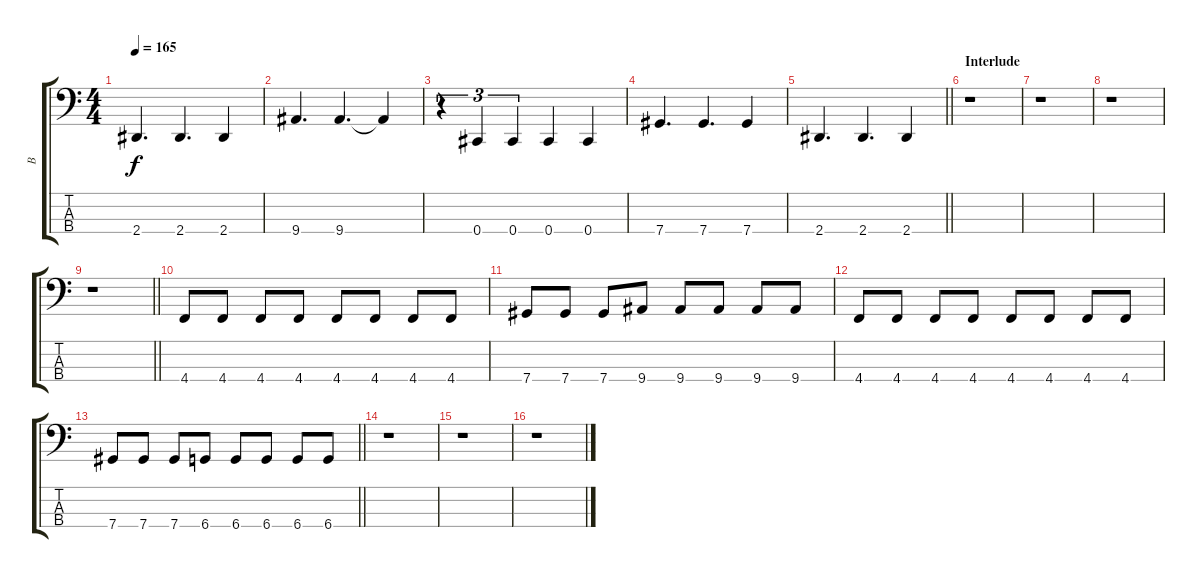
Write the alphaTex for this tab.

\track ("B" "B") {instrument electricbasspick}
\staff {score tabs}
\tuning (Gb2 Db2 Ab1 Db1) {hide}
\ts (4 4)
\tempo 165
\clef f4
\ks c
2.4.4{d dy f} 2.4.4{d} 2.4.4 |
9.4.4{d} 9.4.4{d} 9.4{t}.4 |
r.4{tu (3 2)} 0.4.4{tu (3 2)} 0.4.4{tu (3 2)} 0.4.4 0.4.4 |
7.4.4{d} 7.4.4{d} 7.4.4 |
\barLineRight lightlight
2.4.4{d} 2.4.4{d} 2.4.4 |
\section ("" "Interlude")
r.1 |
r.1 |
r.1 |
\barLineRight lightlight
r.1 |
\section ("" "")
4.4.8 4.4.8 4.4.8 4.4.8 4.4.8 4.4.8 4.4.8 4.4.8 |
7.4.8 7.4.8 7.4.8 9.4.8 9.4.8 9.4.8 9.4.8 9.4.8 |
4.4.8 4.4.8 4.4.8 4.4.8 4.4.8 4.4.8 4.4.8 4.4.8 |
\barLineRight lightlight
7.4.8 7.4.8 7.4.8 6.4.8 6.4.8 6.4.8 6.4.8 6.4.8 |
r.1 |
r.1 |
r.1
